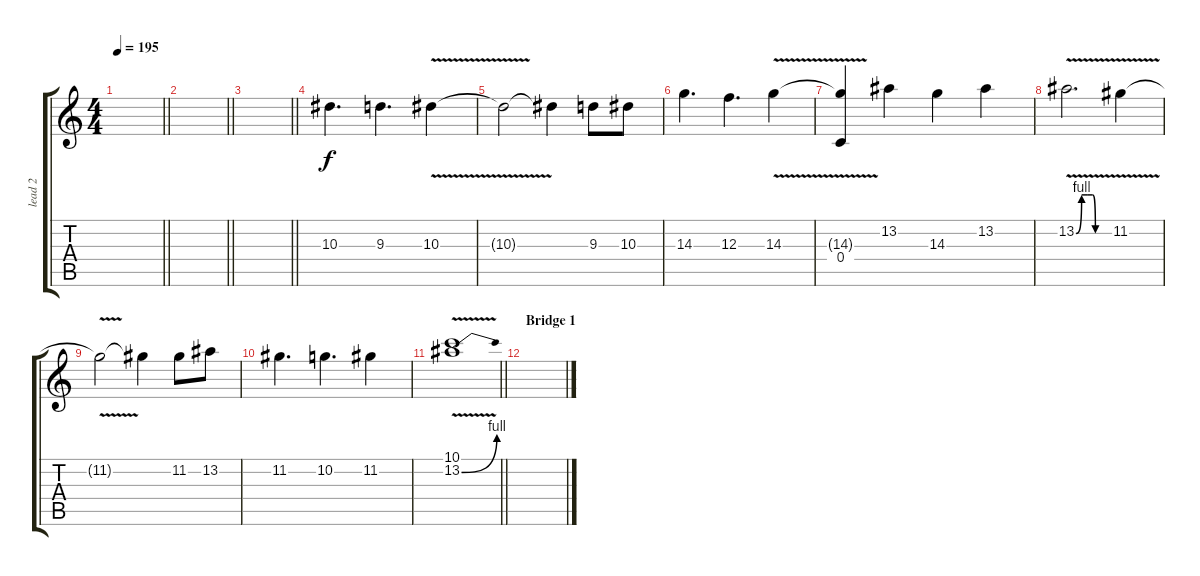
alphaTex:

\track ("lead 2" "lead 2") {instrument distortionguitar}
\staff {score tabs}
\tuning (D4 A3 F3 C3 G2 C2) {hide}
\ts (4 4)
\tempo 195
\clef g2
\barLineRight lightlight
\ks c
|
\barLineRight lightlight
|
\barLineRight lightlight
|
10.3.4{d dy f} 9.3.4{d} 10.3{v}.4 |
10.3{t}.2 10.3{t}.4 9.3.8 10.3.8 |
14.3.4{d} 12.3.4{d} 14.3{v}.4 |
(14.3{t} 0.4).4 13.2.4 14.3.4 13.2.4 |
13.2{be (custom 0 0 10 4 20 4 30 4 35 0 60 0) v}.2{d} 11.2{v}.4 |
11.2{t}.2 11.2{t}.4 11.2.8 13.2.8 |
11.2.4{d} 10.2.4{d} 11.2.4 |
\barLineRight lightlight
(10.1{v} 13.2{be (bend 0 0 60 4) v}).1 |
\section ("" "Bridge 1")
